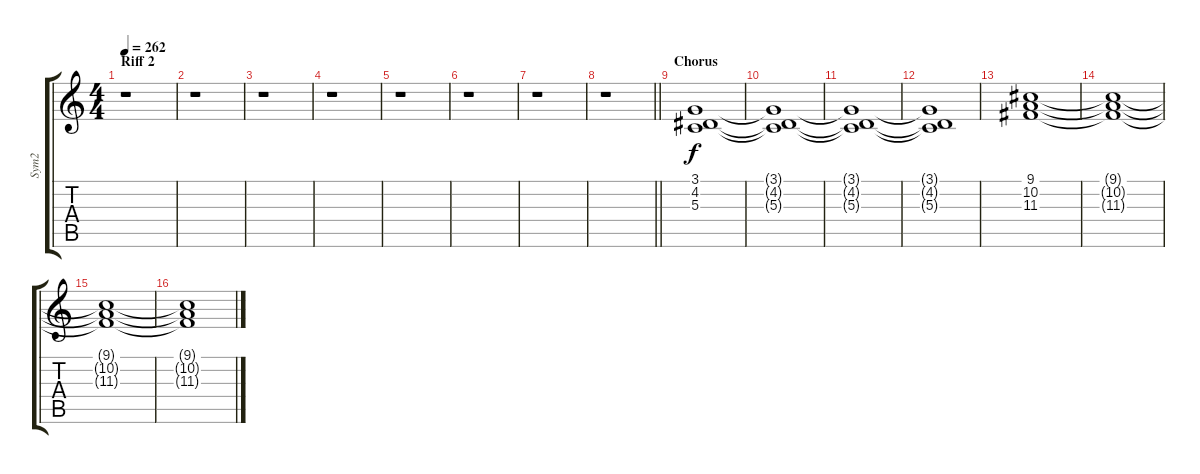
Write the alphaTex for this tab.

\track ("Sym2" "Sym2") {instrument stringensemble2}
\staff {score tabs}
\tuning (E4 B3 G3 D3 A2 E2) {hide}
\ts (4 4)
\section ("" "Riff 2")
\tempo 262
\clef g2
\ks c
r.1{dy f} |
r.1 |
r.1 |
r.1 |
r.1 |
r.1 |
r.1 |
\barLineRight lightlight
r.1 |
\section ("" "Chorus")
(3.1 4.2 5.3).1 |
(3.1{t} 4.2{t} 5.3{t}).1 |
(3.1{t} 4.2{t} 5.3{t}).1 |
(3.1{t} 4.2{t} 5.3{t}).1 |
(9.1 10.2 11.3).1 |
(9.1{t} 10.2{t} 11.3{t}).1 |
(9.1{t} 10.2{t} 11.3{t}).1 |
(9.1{t} 10.2{t} 11.3{t}).1
